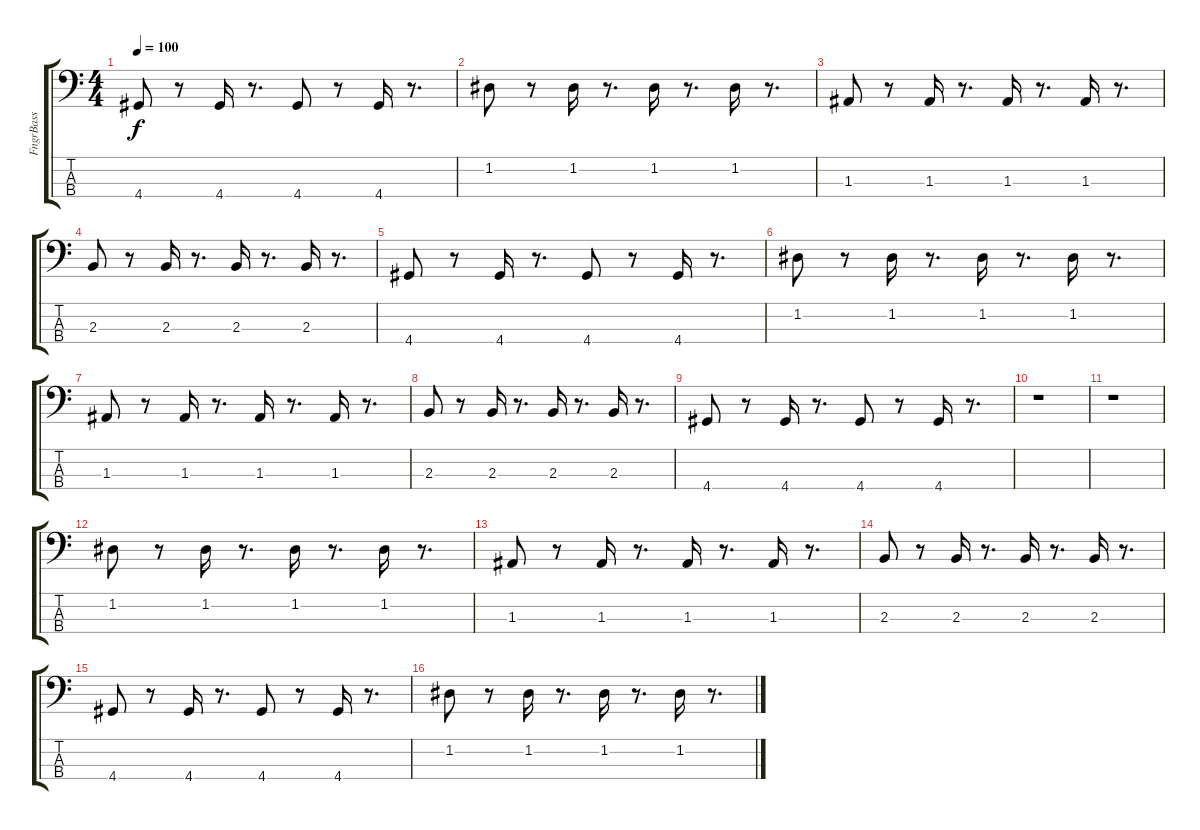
\track ("FngrBass" "FngrBass") {instrument electricbassfinger}
\staff {score tabs}
\tuning (G2 D2 A1 E1) {hide}
\ts (4 4)
\tempo 100
\clef f4
\ks c
4.4.8{dy f} r.8 4.4.16 r.8{d} 4.4.8 r.8 4.4.16 r.8{d} |
1.2.8 r.8 1.2.16 r.8{d} 1.2.16 r.8{d} 1.2.16 r.8{d} |
1.3.8 r.8 1.3.16 r.8{d} 1.3.16 r.8{d} 1.3.16 r.8{d} |
2.3.8 r.8 2.3.16 r.8{d} 2.3.16 r.8{d} 2.3.16 r.8{d} |
4.4.8 r.8 4.4.16 r.8{d} 4.4.8 r.8 4.4.16 r.8{d} |
1.2.8 r.8 1.2.16 r.8{d} 1.2.16 r.8{d} 1.2.16 r.8{d} |
1.3.8 r.8 1.3.16 r.8{d} 1.3.16 r.8{d} 1.3.16 r.8{d} |
2.3.8 r.8 2.3.16 r.8{d} 2.3.16 r.8{d} 2.3.16 r.8{d} |
4.4.8 r.8 4.4.16 r.8{d} 4.4.8 r.8 4.4.16 r.8{d} |
r.1 |
r.1 |
1.2.8 r.8 1.2.16 r.8{d} 1.2.16 r.8{d} 1.2.16 r.8{d} |
1.3.8 r.8 1.3.16 r.8{d} 1.3.16 r.8{d} 1.3.16 r.8{d} |
2.3.8 r.8 2.3.16 r.8{d} 2.3.16 r.8{d} 2.3.16 r.8{d} |
4.4.8 r.8 4.4.16 r.8{d} 4.4.8 r.8 4.4.16 r.8{d} |
1.2.8 r.8 1.2.16 r.8{d} 1.2.16 r.8{d} 1.2.16 r.8{d}
